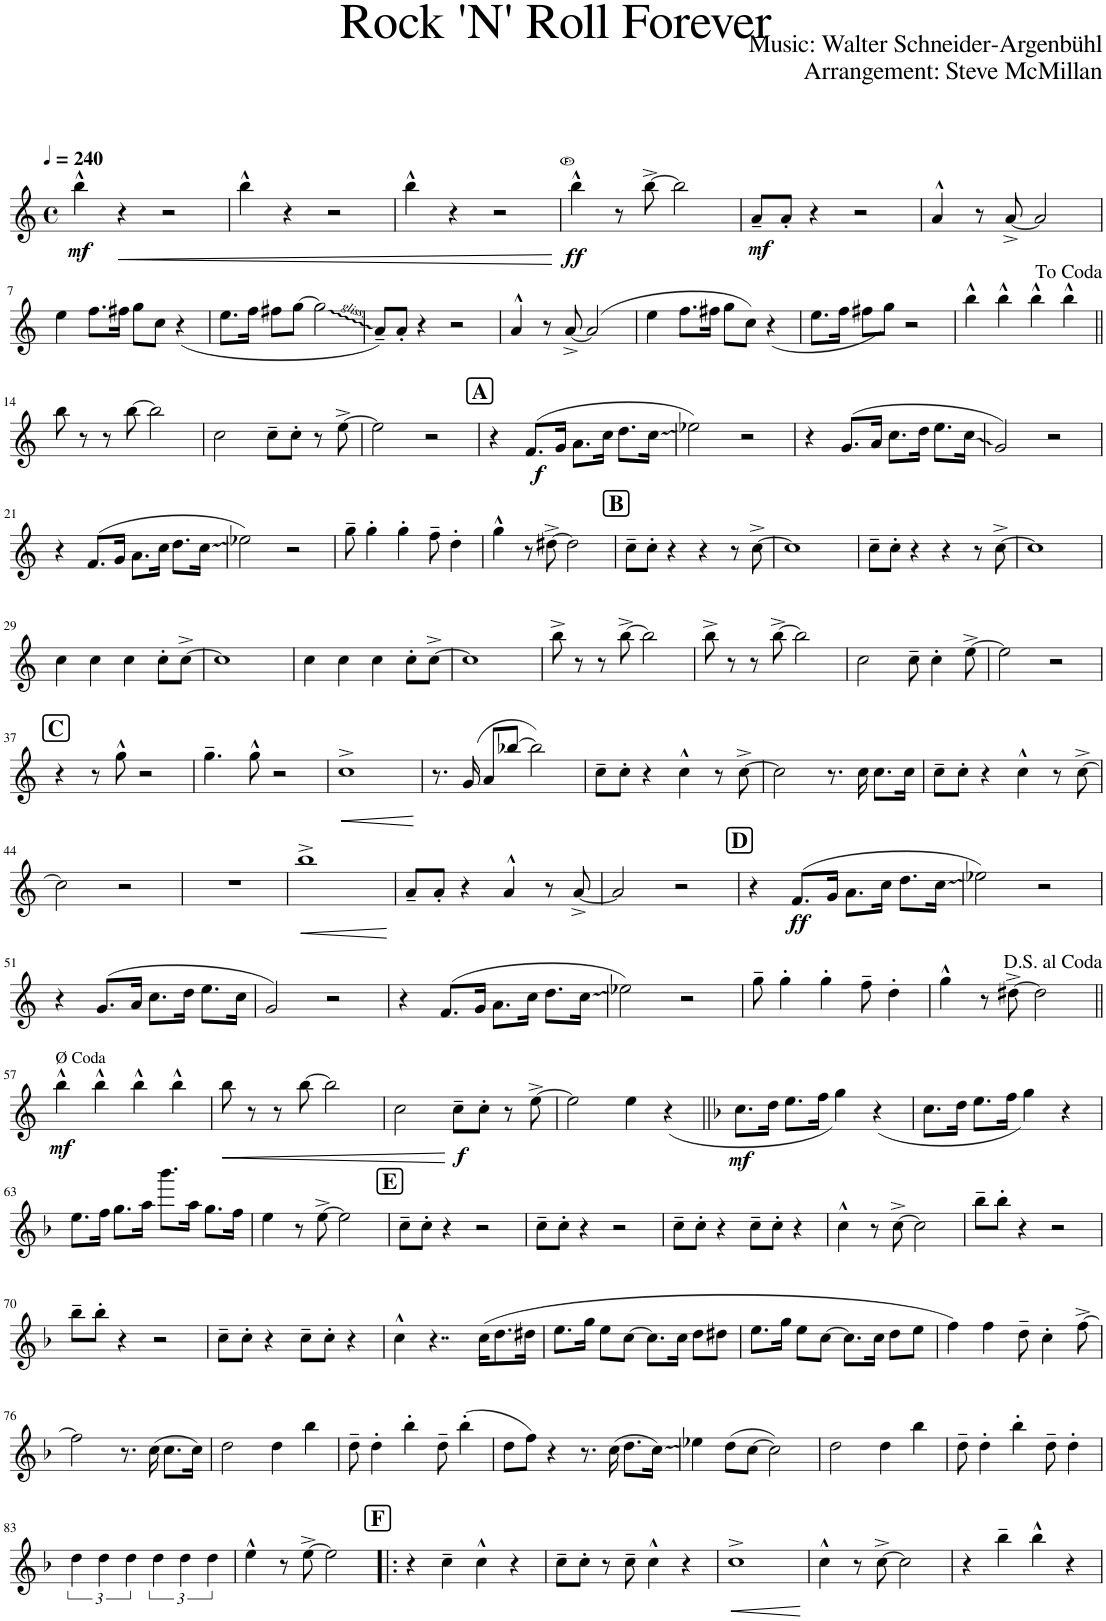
**kern	**dynam
*part1	*part1
*staff1	*staff1
*I"Tenor Saxophone 1	*
*I'Ten. Sax.	*
*clefG2	*
*Trd1c2	*
*k[]	*
*M4/4	*
*met(c)	*
=1	=1
!LO:TX:a:B:t=𝅘𝅥 = 240	!
!	!LO:DY:b
4bb^^\	mf
!	!LO:HP:b
4r	<
2r	.
=2	=2
4bb^^\	.
4r	.
2r	.
=3	=3
4bb^^\	.
4r	.
2r	.
.	[
=4	=4
!	!LO:DY:b
4bb^^\	ff
8r	.
[8bb^\	.
2bb\]	.
=5	=5
!	!LO:DY:b
8a~/L	mf
8a'/J	.
4r	.
2r	.
=6	=6
4a^^/	.
8r	.
[8a^/	.
(2a/]	.
!!LO:LB:g=z
=7	=7
4ee\	.
8.ff\L	.
16ff#X\Jk	.
8gg\L	.
8cc\J)	.
(4r	.
=8	=8
8.ee\L	.
16ff\Jk	.
8ff#X\L	.
[8gg\J	.
2gg\]	.
=9	=9
8a~/L)	.
8a'/J	.
4r	.
2r	.
=10	=10
4a^^/	.
8r	.
[8a^/	.
(2a/]	.
=11	=11
4ee\	.
8.ff\L	.
16ff#X\Jk	.
8gg\L	.
8cc\J)	.
(4r	.
=12	=12
8.ee\L	.
16ff\Jk	.
8ff#X\L	.
8gg\J)	.
2r	.
=13	=13
4bb^^\	.
4bb^^\	.
4bb^^\	.
4bb^^\	.
!!LO:LB:g=z
=14||	=14||
8bb\	.
8r	.
8r	.
[8bb\	.
2bb\]	.
=15	=15
2cc\	.
8cc~\L	.
8cc'\J	.
8r	.
[8ee^\	.
=16	=16
2ee\]	.
2r	.
!!LO:REH:place=s1:a:B:cj:fs=14:t=A
=17	=17
4r	.
!	!LO:DY:b
(8.f/L	f
16g/Jk	.
8.a\L	.
16cc\Jk	.
8.dd\L	.
16cc\Jk	.
=18	=18
2ee-X\)	.
2r	.
=19	=19
4r	.
(8.g/L	.
16a/Jk	.
8.cc\L	.
16dd\Jk	.
8.ee\L	.
16cc\Jk	.
=20	=20
2g/)	.
2r	.
!!LO:LB:g=z
=21	=21
4r	.
(8.f/L	.
16g/Jk	.
8.a\L	.
16cc\Jk	.
8.dd\L	.
16cc\Jk	.
=22	=22
2ee-X\)	.
2r	.
=23	=23
8gg~\	.
4gg'\	.
4gg'\	.
8ff~\	.
4dd'\	.
=24	=24
4gg^^\	.
8r	.
[8dd#X^\	.
2dd#\]	.
!!LO:REH:place=s1:a:B:cj:fs=14:t=B
=25	=25
8cc~\L	.
8cc'\J	.
4r	.
4r	.
8r	.
[8cc^\	.
=26	=26
1cc]	.
=27	=27
8cc~\L	.
8cc'\J	.
4r	.
4r	.
8r	.
[8cc^\	.
=28	=28
1cc]	.
!!LO:LB:g=z
=29	=29
4cc\	.
4cc\	.
4cc\	.
8cc'\L	.
[8cc^\J	.
=30	=30
1cc]	.
=31	=31
4cc\	.
4cc\	.
4cc\	.
8cc'\L	.
[8cc^\J	.
=32	=32
1cc]	.
=33	=33
8bb^\	.
8r	.
8r	.
[8bb^\	.
2bb\]	.
=34	=34
8bb^\	.
8r	.
8r	.
[8bb^\	.
2bb\]	.
=35	=35
2cc\	.
8cc~\	.
4cc'\	.
[8ee^\	.
=36	=36
2ee\]	.
2r	.
!!LO:LB:g=z
!!LO:REH:place=s1:a:B:cj:fs=14:t=C
=37	=37
4r	.
8r	.
8gg^^\	.
2r	.
=38	=38
4.gg~\	.
8gg^^\	.
2r	.
=39	=39
!	!LO:HP:b
1cc^	<
.	[
=40	=40
8.r	.
(16g/	.
8a/L	.
[8bb-X/J	.
2bb-\])	.
=41	=41
8cc~\L	.
8cc'\J	.
4r	.
4cc^^\	.
8r	.
[8cc^\	.
=42	=42
2cc\]	.
8.r	.
16cc\	.
8.cc\L	.
16cc\Jk	.
=43	=43
8cc~\L	.
8cc'\J	.
4r	.
4cc^^\	.
8r	.
[8cc^\	.
!!LO:LB:g=z
=44	=44
2cc\]	.
2r	.
=45	=45
1r	.
=46	=46
!	!LO:HP:b
1bb^	<
.	[
=47	=47
8a~/L	.
8a'/J	.
4r	.
4a^^/	.
8r	.
[8a^/	.
=48	=48
2a/]	.
2r	.
!!LO:REH:place=s1:a:B:cj:fs=14:t=D
=49	=49
4r	.
!	!LO:DY:b
(8.f/L	ff
16g/Jk	.
8.a\L	.
16cc\Jk	.
8.dd\L	.
16cc\Jk	.
=50	=50
2ee-X\)	.
2r	.
!!LO:LB:g=z
=51	=51
4r	.
(8.g/L	.
16a/Jk	.
8.cc\L	.
16dd\Jk	.
8.ee\L	.
16cc\Jk	.
=52	=52
2g/)	.
2r	.
=53	=53
4r	.
(8.f/L	.
16g/Jk	.
8.a\L	.
16cc\Jk	.
8.dd\L	.
16cc\Jk	.
=54	=54
2ee-X\)	.
2r	.
=55	=55
8gg~\	.
4gg'\	.
4gg'\	.
8ff~\	.
4dd'\	.
=56	=56
4gg^^\	.
8r	.
[8dd#X^\	.
2dd#\]	.
!!LO:LB:g=z
=57||	=57||
!LO:TX:a:t=Ø Coda	!
!	!LO:DY:b
4bb^^\	mf
4bb^^\	.
4bb^^\	.
4bb^^\	.
=58	=58
!	!LO:HP:b
8bb\	<
8r	.
8r	.
[8bb\	.
2bb\]	.
=59	=59
2cc\	.
!	!LO:DY:n=1:b
8cc~\L	[ f
8cc'\J	.
8r	.
[8ee^\	.
=60	=60
2ee\]	.
4ee\	.
(4r	.
=61||	=61||
*k[b-]	*
!	!LO:DY:b
8.cc\L	mf
16dd\Jk	.
8.ee\L	.
16ff\Jk	.
4gg\)	.
(4r	.
=62	=62
8.cc\L	.
16dd\Jk	.
8.ee\L	.
16ff\Jk	.
4gg\)	.
(4r	.
!!LO:LB:g=z
=63	=63
8.ee\L	.
16ff\Jk	.
8.gg\L	.
16aa\Jk	.
8.bbb-\L	.
16aa\Jk	.
8.gg\L	.
16ff\Jk	.
=64	=64
4ee\)	.
8r	.
[8ee^\	.
2ee\]	.
!!LO:REH:place=s1:a:B:cj:fs=14:t=E
=65	=65
8cc~\L	.
8cc'\J	.
4r	.
2r	.
=66	=66
8cc~\L	.
8cc'\J	.
4r	.
2r	.
=67	=67
8cc~\L	.
8cc'\J	.
4r	.
8cc~\L	.
8cc'\J	.
4r	.
=68	=68
4cc^^\	.
8r	.
[8cc^\	.
2cc\]	.
=69	=69
8bb-~\L	.
8bb-'\J	.
4r	.
2r	.
!!LO:LB:g=z
=70	=70
8bb-~\L	.
8bb-'\J	.
4r	.
2r	.
=71	=71
8cc~\L	.
8cc'\J	.
4r	.
8cc~\L	.
8cc'\J	.
4r	.
=72	=72
4cc^^\	.
4..r	.
(16cc\KL	.
8.dd\	.
16dd#X\Jk	.
=73	=73
8.ee\L	.
16gg\Jk	.
8ee\L	.
[8cc\J	.
8.cc\L]	.
16cc\Jk	.
8dd\L	.
8dd#X\J	.
=74	=74
8.ee\L	.
16gg\Jk	.
8ee\L	.
[8cc\J	.
8.cc\L]	.
16cc\Jk	.
8dd\L	.
8ee\J	.
=75	=75
4ff\)	.
4ff\	.
8dd~\	.
4cc'\	.
[8ff^\	.
!!LO:LB:g=z
=76	=76
2ff\]	.
8.r	.
(16cc\	.
8.cc\L	.
16cc\Jk)	.
=77	=77
2dd\	.
4dd\	.
4bb-\	.
=78	=78
8dd~\	.
4dd'\	.
4bb-'\	.
8dd~\	.
(4bb-'\	.
=79	=79
8dd\L	.
8ff\J)	.
4r	.
8.r	.
(16cc\	.
8.dd\L	.
16cc\Jk)	.
=80	=80
4ee-X\	.
(8dd\L	.
[8cc\J	.
2cc\])	.
=81	=81
2dd\	.
4dd\	.
4bb-\	.
=82	=82
8dd~\	.
4dd'\	.
4bb-'\	.
8dd~\	.
4dd'\	.
!!LO:LB:g=z
=83	=83
6dd\	.
6dd\	.
6dd\	.
6dd\	.
6dd\	.
6dd\	.
=84	=84
4ee^^\	.
8r	.
[8ee^\	.
2ee\]	.
!!LO:REH:place=s1:a:B:cj:fs=14:t=F
=85!|:	=85!|:
4r	.
4cc~\	.
4cc^^\	.
4r	.
=86	=86
8cc~\L	.
8cc'\J	.
8r	.
8cc~\	.
4cc^^\	.
4r	.
=87	=87
!	!LO:HP:b
1cc^	<
.	[
=88	=88
4cc^^\	.
8r	.
[8cc^\	.
2cc\]	.
=89	=89
4r	.
4bb-~\	.
4bb-^^\	.
4r	.
=	=
*-	*-
